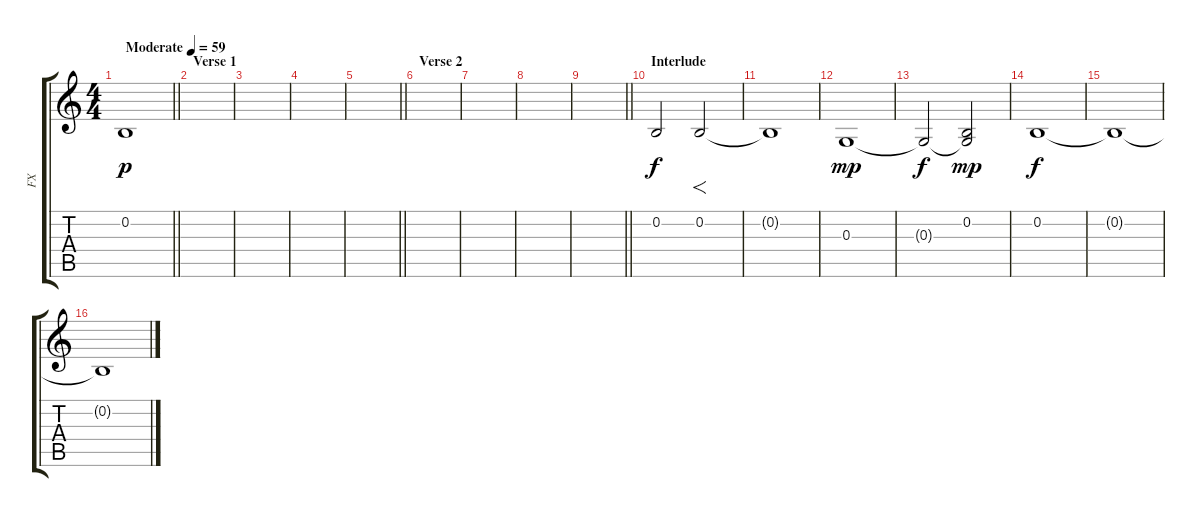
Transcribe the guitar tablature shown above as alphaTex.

\track ("FX" "FX") {instrument helicopter}
\staff {score tabs}
\tuning (E4 B3 G3 D3 A2 E2) {hide}
\ts (4 4)
\tempo (59 "Moderate")
\clef g2
\barLineRight lightlight
\ks c
0.2.1{dy p instrument helicopter} |
\section ("" "Verse 1")
|
|
|
\barLineRight lightlight
|
\section ("" "Verse 2")
|
|
|
\barLineRight lightlight
|
\section ("" "Interlude")
0.2.2{dy f instrument birdtweet} 0.2.2{f instrument seashore} |
0.2{t}.1 |
0.3.1{dy mp instrument applause} |
0.3{t}.2{dy f volume 5} (0.2 0.3{t}).2{dy mp} |
0.2.1{dy f volume 11 instrument helicopter} |
0.2{t}.1 |
0.2{t}.1
